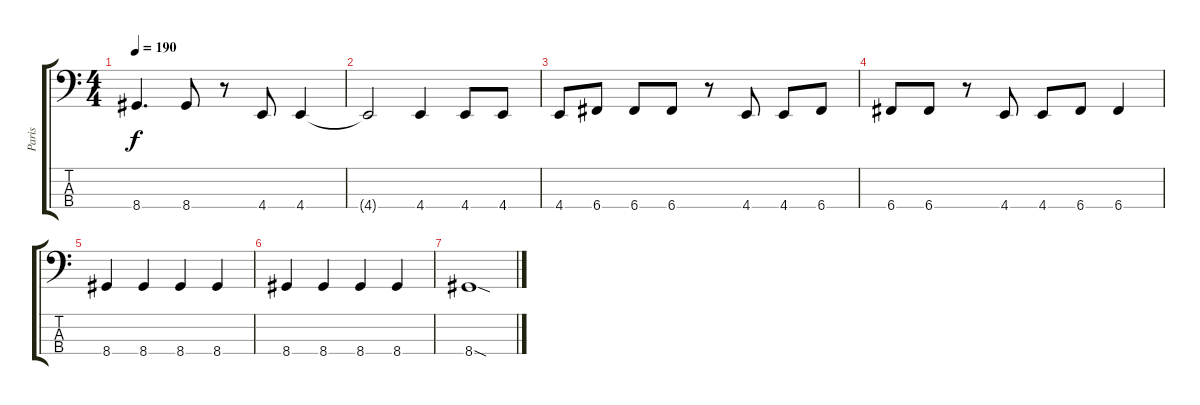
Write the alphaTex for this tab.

\track ("Paris" "Paris") {instrument electricbasspick}
\staff {score tabs}
\tuning (F2 C2 G1 C1) {hide}
\ts (4 4)
\tempo 190
\clef f4
\ks c
8.4.4{d dy f} 8.4.8 r.8 4.4.8 4.4.4 |
4.4{t}.2 4.4.4 4.4.8 4.4.8 |
4.4.8 6.4.8 6.4.8 6.4.8 r.8 4.4.8 4.4.8 6.4.8 |
6.4.8 6.4.8 r.8 4.4.8 4.4.8 6.4.8 6.4.4 |
8.4.4 8.4.4 8.4.4 8.4.4 |
8.4.4 8.4.4 8.4.4 8.4.4 |
8.4{sod}.1
